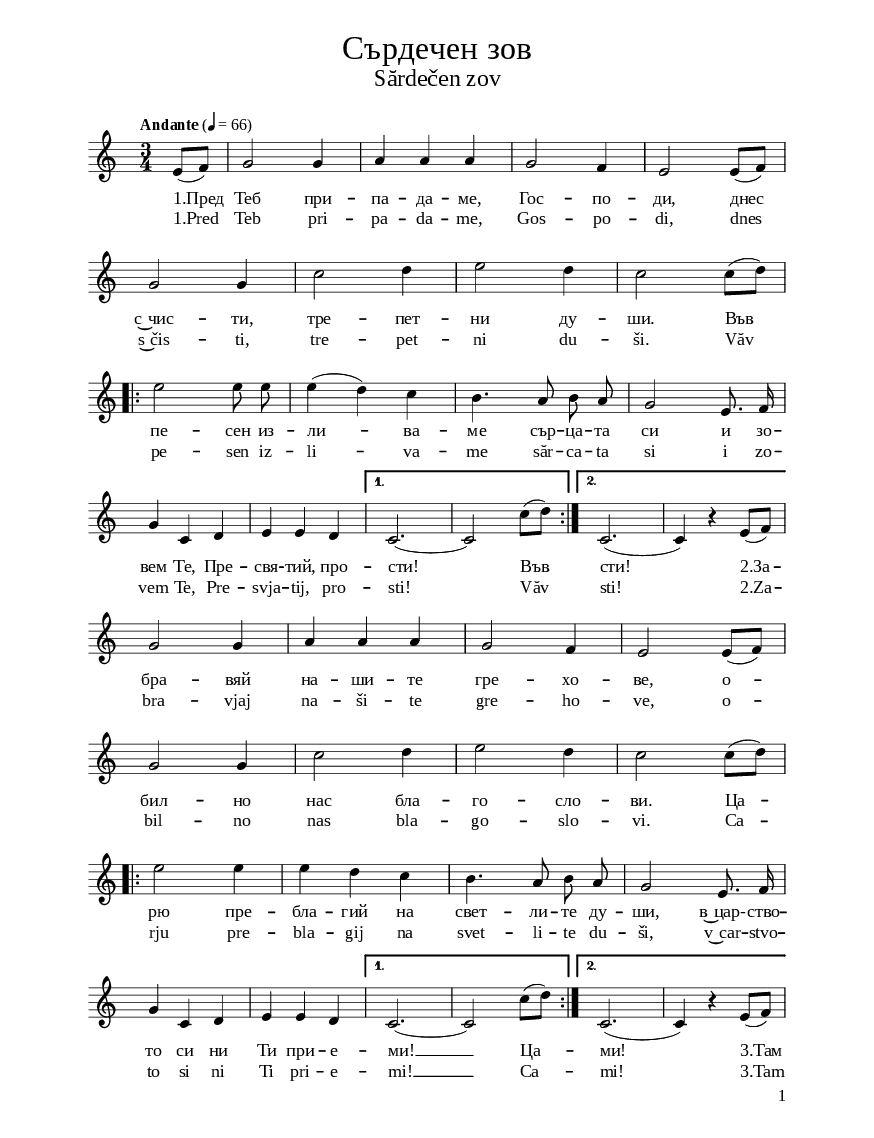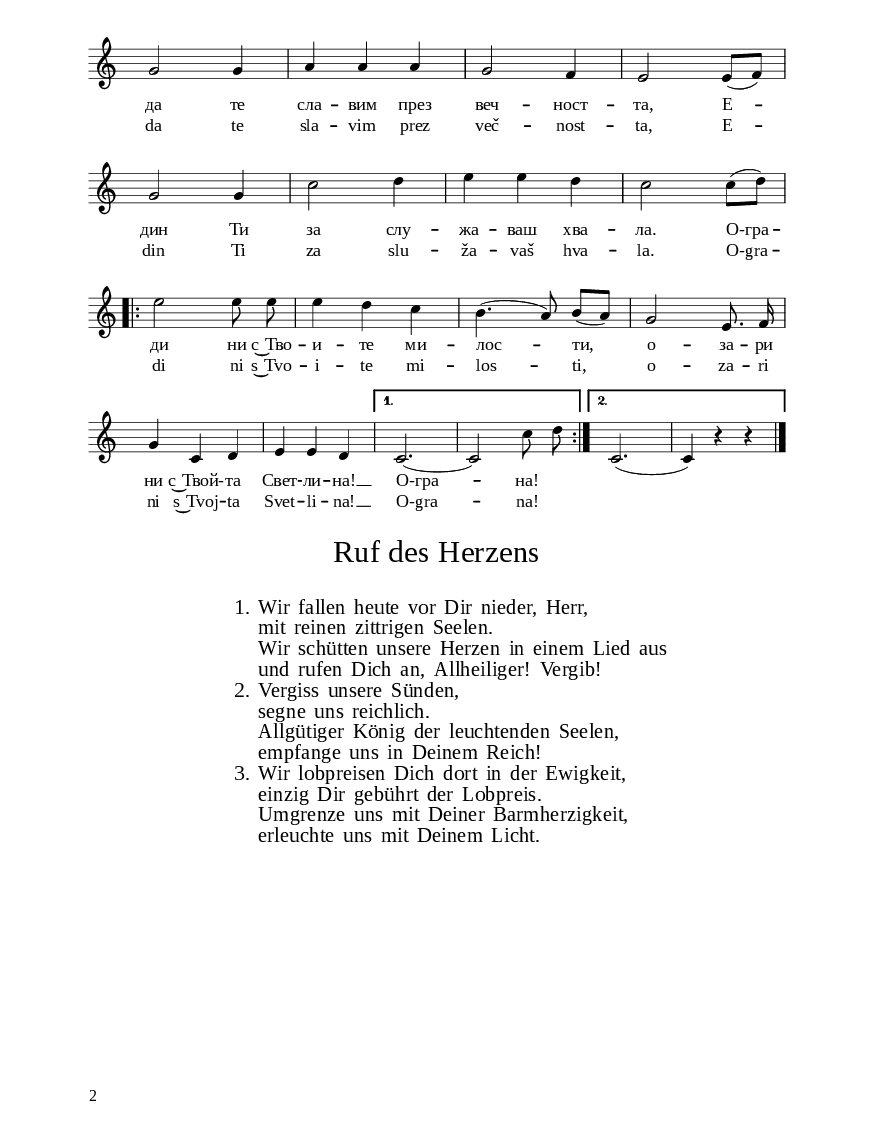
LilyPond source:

\version "2.24.1"

% include paper part and global functions
\include "include/globals.ily"

\bookpart {
  \label #'ref039
  \tocItem \markup "Сърдечен зов – Sărdečen zov"
  \include "include/bookpart-paper.ily"
  \score {
    \include "include/score-layout.ily"

    \new Voice \absolute {
      \clef treble
      \key c \major
      \time 3/4
      \tempoFunc "Andante" 4 "66"
      \autoBeamOff
      \partial 4
      e'8 ([f'8]) |  g'2 g'4 |  a'4 a' a' | g'2 f'4 | e'2 e'8 ([ f' ]) | \break

      g'2 g'4 | c''2 d''4 | e''2 d''4 | c''2 c''8 ( [d''8]) | \break

      \repeat volta 2 {
        e''2 e''8 e'' | e''4 ( d'' ) c'' | b'4. a'8   b' a' | g'2 e'8. f'16 | \break
        g'4 c' d' | e' e' d' |
      }
      \alternative {
        { c'2. ~| c'2  \slurSolid c''8 ( [ d'' ] ) |  }

        { c'2.  ( | c'4 ) r4 e'8 ([f'8 ])| \break }
      }

      g'2 g'4 |  a'4 a' a' | g'2 f'4 | e'2 e'8 ([ f' ]) | \break

      g'2 g'4 | c''2 d''4 | e''2 d''4 | c''2 c''8 ( [d''8]) | \break

      \repeat volta 2 {
        e''2 e''4 | e''4 d'' c'' | b'4. a'8  b' a' | g'2 e'8. f'16 | \break
        g'4 c' d' | e' e' d' |
      }

      \alternative {
        { c'2. ~| c'2  c''8 ( [ d'' ] ) |  }
        { c'2. ( | c'4 ) r4 e'8 ([f'8 ])| \break }
      }

      g'2 g'4 |  a'4 a' a' | g'2 f'4 | e'2 e'8 ([ f' ]) | \break

      g'2 g'4 | c''2 d''4 | e''4 e''4 d''4 | c''2 c''8 ([d''8]) | \break

      \repeat volta 2 {
        e''2 e''8  e'' | e''4  d'' c'' | b'4. ( a'8 )  b' ([a']) | g'2 e'8. f'16 | \break
        g'4 c' d' | e' e' d' |
      }
      \alternative {
        { c'2. ~| c'2 c''8  d''   |   }
        { c'2. ( | c'4 ) r4 r4 \bar "|."  | \break }
      }

    }

    \addlyrics {
      "1.Пред" Теб при -- па -- да -- ме, Гос -- по -- ди, днес
      с~чис -- ти, тре -- пет -- ни  ду -- ши. Във
      пе -- сен из -- ли --  ва -- ме  сър -- ца -- та си и зо --
      вем Те, Пре -- свя -- тий, про -- сти! Във сти!

      "2.За" -- бра -- вяй на -- ши -- те гре -- хо -- ве, о --
      бил -- но нас бла -- го -- сло -- ви. Ца --
      рю пре -- бла -- гий на свет -- ли -- те ду -- ши, "в~цар-" -- ство --
      то си ни Ти при -- е -- ми! __ Ца -- ми!

      "3.Там" да те сла -- вим през веч -- ност -- та, E --
      дин Ти за слу -- жа -- ваш хва -- ла. О-гра --
      ди ни с~Тво -- и -- те ми -- лос -- ти, о -- за --
      ри ни "с~Твой-" -- та Свет -- ли -- на! __ О-гра -- на!
    }
     \addlyrics {
      "1.Pred" Teb pri -- pa -- da -- me, Gos -- po -- di, dnes
      s~čis -- ti, tre -- pet -- ni  du -- ši. Văv
      pe -- sen iz -- li --  va -- me  săr -- ca -- ta si i zo --
      vem Te, Pre -- svja -- tij, pro -- sti! Văv sti!

      "2.Za" -- bra -- vjaj na -- ši -- te gre -- ho -- ve, o --
      bil -- no nas bla -- go -- slo -- vi. Ca --
      rju pre -- bla -- gij na svet -- li -- te du -- ši, v~car -- stvo --
      to si ni Ti pri -- e -- mi! __ Ca -- mi!

      "3.Tam" da te sla -- vim prez več -- nost -- ta, E --
      din Ti za slu -- ža -- vaš hva -- la. O-gra --
      di ni s~Tvo -- i -- te mi -- los -- ti, o -- za --
      ri ni s~Tvoj -- ta Svet -- li -- na! __ O-gra -- na!
    }

    \header {
      title = \titleFunc "Сърдечен зов" "Sărdečen zov"
    }

    \midi{}

  } % score

  % include foreign translation(s) of the song
  \version "2.20.0"

\markup \fill-line { \fontsize #6 "Ruf des Herzens" }
\markup \null
\markup \null
\markup \fontsize #+2.5 {
  \hspace #14
  \override #'(baseline-skip . 2)
  \column {
    \line { "   " }

    \line { 1. Wir fallen heute vor Dir nieder, Herr, }

    \line { "   "mit reinen zittrigen Seelen.}

    \line { "   "Wir schütten unsere Herzen in einem Lied aus }

    \line { "   "und rufen Dich an, Allheiliger! Vergib!}

    \line { 2. Vergiss unsere Sünden, }

    \line { "   "segne uns reichlich.}

    \line { "   "Allgütiger König der leuchtenden Seelen,}

    \line { "   "empfange uns in Deinem Reich!}

    \line { 3. Wir lobpreisen Dich dort in der Ewigkeit,}

    \line { "   "einzig Dir gebührt der Lobpreis.}

    \line { "   "Umgrenze uns mit Deiner Barmherzigkeit,}

    \line { "   "erleuchte uns mit Deinem Licht.}
  }
}


} % bookpart
